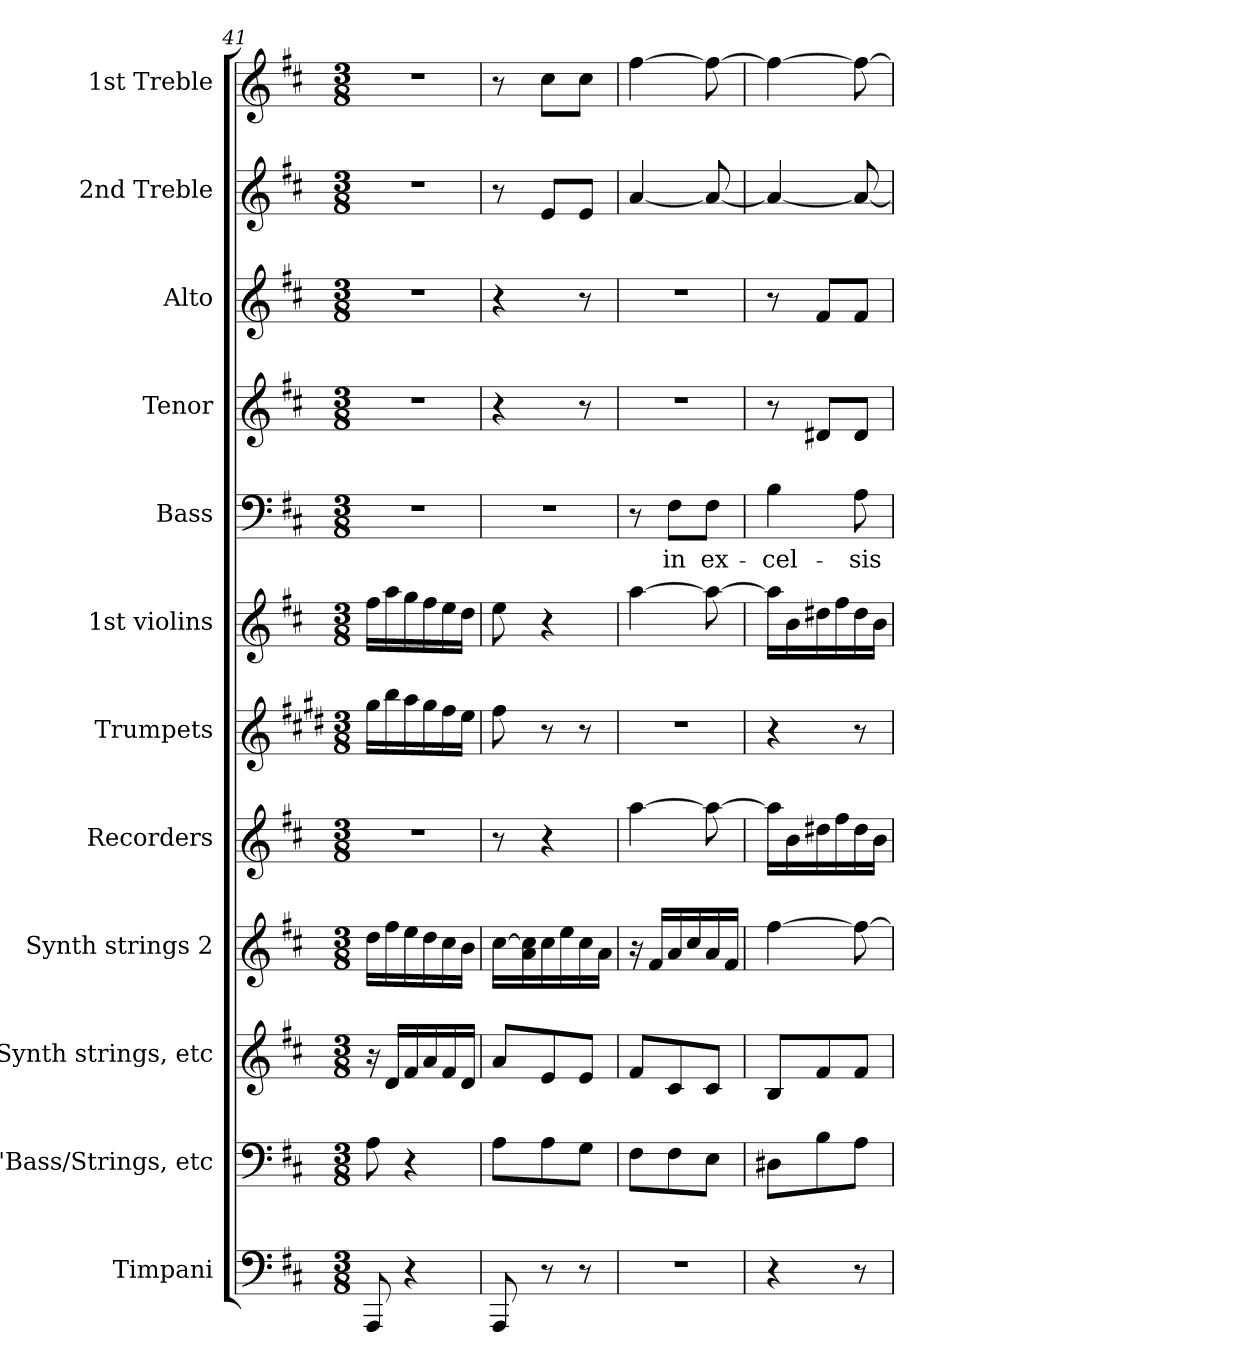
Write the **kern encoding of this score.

**kern	**kern	**kern	**kern	**kern	**kern	**kern	**kern	**text	**kern	**kern	**kern	**kern
*part12	*part11	*part10	*part9	*part8	*part7	*part6	*part5	*part5	*part4	*part3	*part2	*part1
*staff12	*staff11	*staff10	*staff9	*staff8	*staff7	*staff6	*staff5	*staff5	*staff4	*staff3	*staff2	*staff1
*I"Timpani	*I"D'Bass/Strings, etc	*I"Synth strings, etc	*I"Synth strings 2	*I"Recorders	*I"Trumpets	*I"1st violins	*I"Bass	*	*I"Tenor	*I"Alto	*I"2nd Treble	*I"1st Treble
*I'Timp	*I'Str	*I'Str	*I'Str	*I'Rec	*I'Tpt	*	*I'B	*	*	*	*	*
*clefF4	*clefF4	*clefG2	*clefG2	*clefG2	*clefG2	*clefG2	*clefF4	*	*clefG2	*clefG2	*clefG2	*clefG2
*	*	*	*	*	*ITrd1c2	*	*	*	*	*	*	*
*k[f#c#]	*k[f#c#]	*k[f#c#]	*k[f#c#]	*k[f#c#]	*k[f#c#]	*k[f#c#]	*k[f#c#]	*	*k[f#c#]	*k[f#c#]	*k[f#c#]	*k[f#c#]
*D:	*D:	*D:	*D:	*D:	*D:	*D:	*D:	*	*D:	*D:	*D:	*D:
*M3/8	*M3/8	*M3/8	*M3/8	*M3/8	*M3/8	*M3/8	*M3/8	*	*M3/8	*M3/8	*M3/8	*M3/8
=41	=41	=41	=41	=41	=41	=41	=41	=41	=41	=41	=41	=41
8AAA/	8A\	16r	16dd\LL	4.r	16ff#\LL	16ff#\LL	4.r	.	4.r	4.r	4.r	4.r
.	.	16d/LL	16ff#\	.	16aa\	16aa\	.	.	.	.	.	.
4r	4r	16f#/	16ee\	.	16gg\	16gg\	.	.	.	.	.	.
.	.	16a/	16dd\	.	16ff#\	16ff#\	.	.	.	.	.	.
.	.	16f#/	16cc#\	.	16ee\	16ee\	.	.	.	.	.	.
.	.	16d/JJ	16b\JJ	.	16dd\JJ	16dd\JJ	.	.	.	.	.	.
!!LO:PB:g=z
=42	=42	=42	=42	=42	=42	=42	=42	=42	=42	=42	=42	=42
8AAA/	8A\L	8a/L	[16cc#\LL	8r	8ee\	8ee\	4.r	.	4r	4r	8r	8r
.	.	.	16a\ 16cc#\]	.	.	.	.	.	.	.	.	.
8r	8A\	8e/	16cc#\	4r	8r	4r	.	.	.	.	8e/L	8cc#\L
.	.	.	16ee\	.	.	.	.	.	.	.	.	.
8r	8G\J	8e/J	16cc#\	.	8r	.	.	.	8r	8r	8e/J	8cc#\J
.	.	.	16a\JJ	.	.	.	.	.	.	.	.	.
=43	=43	=43	=43	=43	=43	=43	=43	=43	=43	=43	=43	=43
4.r	8F#\L	8f#/L	16r	[4aa\	4.r	[4aa\	8r	.	4.r	4.r	[4a/	[4ff#\
.	.	.	16f#/LL	.	.	.	.	.	.	.	.	.
.	8F#\	8c#/	16a/	.	.	.	8F#\L	in	.	.	.	.
.	.	.	16cc#/	.	.	.	.	.	.	.	.	.
.	8E\J	8c#/J	16a/	8aa\_	.	8aa\_	8F#\J	ex-	.	.	8a/_	8ff#\_
.	.	.	16f#/JJ	.	.	.	.	.	.	.	.	.
=44	=44	=44	=44	=44	=44	=44	=44	=44	=44	=44	=44	=44
4r	8D#X\L	8B/L	[4ff#\	16aa\LL]	4r	16aa\LL]	4B\	-cel-	8r	8r	4a/_	4ff#\_
.	.	.	.	16b\	.	16b\	.	.	.	.	.	.
.	8B\	8f#/	.	16dd#X\	.	16dd#X\	.	.	8d#X/L	8f#/L	.	.
.	.	.	.	16ff#\	.	16ff#\	.	.	.	.	.	.
8r	8A\J	8f#/J	8ff#\_	16dd#\	8r	16dd#\	8A\	-sis	8d#/J	8f#/J	8a/_	8ff#\_
.	.	.	.	16b\JJ	.	16b\JJ	.	.	.	.	.	.
=	=	=	=	=	=	=	=	=	=	=	=	=
*-	*-	*-	*-	*-	*-	*-	*-	*-	*-	*-	*-	*-
